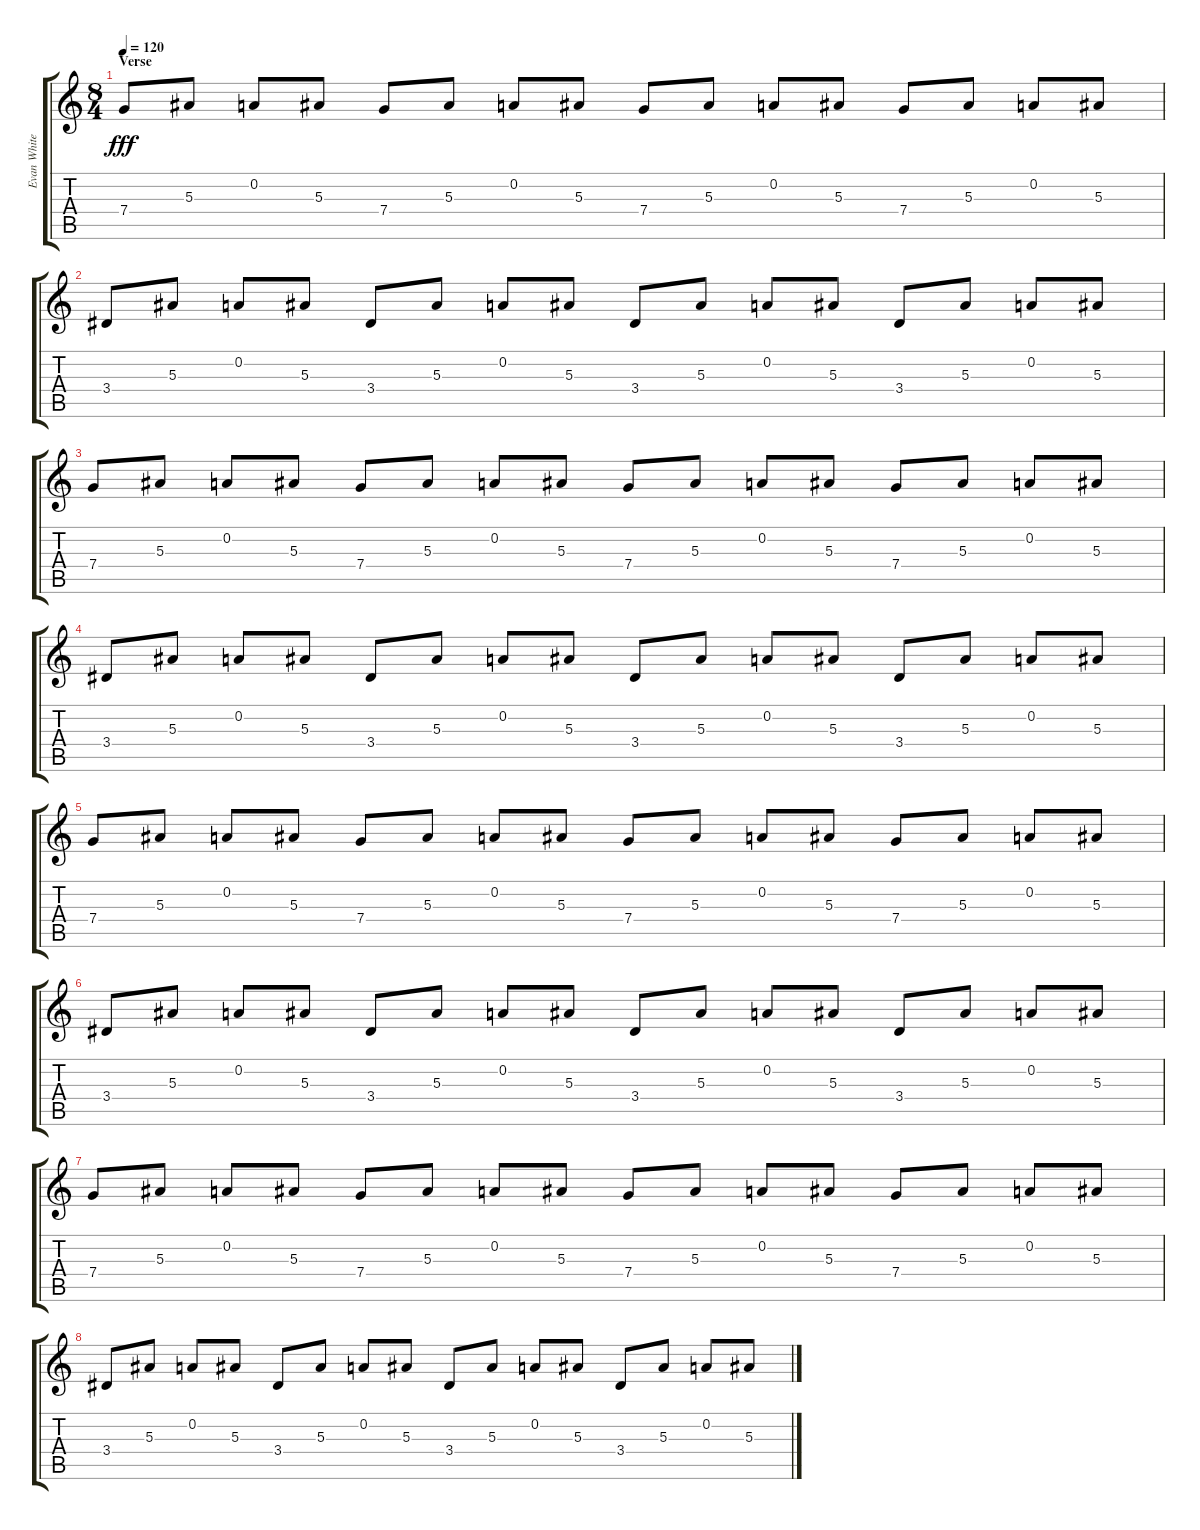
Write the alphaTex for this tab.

\track ("Evan White Gtr.1" "Evan White") {instrument distortionguitar}
\staff {score tabs}
\tuning (D4 A3 F3 C3 G2 C2) {hide}
\ts (8 4)
\section ("" "Verse")
\tempo 120
\clef g2
\ks c
7.4.8{dy fff} 5.3.8 0.2.8 5.3.8 7.4.8 5.3.8 0.2.8 5.3.8 7.4.8 5.3.8 0.2.8 5.3.8 7.4.8 5.3.8 0.2.8 5.3.8 |
3.4.8 5.3.8 0.2.8 5.3.8 3.4.8 5.3.8 0.2.8 5.3.8 3.4.8 5.3.8 0.2.8 5.3.8 3.4.8 5.3.8 0.2.8 5.3.8 |
7.4.8 5.3.8 0.2.8 5.3.8 7.4.8 5.3.8 0.2.8 5.3.8 7.4.8 5.3.8 0.2.8 5.3.8 7.4.8 5.3.8 0.2.8 5.3.8 |
3.4.8 5.3.8 0.2.8 5.3.8 3.4.8 5.3.8 0.2.8 5.3.8 3.4.8 5.3.8 0.2.8 5.3.8 3.4.8 5.3.8 0.2.8 5.3.8 |
7.4.8 5.3.8 0.2.8 5.3.8 7.4.8 5.3.8 0.2.8 5.3.8 7.4.8 5.3.8 0.2.8 5.3.8 7.4.8 5.3.8 0.2.8 5.3.8 |
3.4.8 5.3.8 0.2.8 5.3.8 3.4.8 5.3.8 0.2.8 5.3.8 3.4.8 5.3.8 0.2.8 5.3.8 3.4.8 5.3.8 0.2.8 5.3.8 |
7.4.8 5.3.8 0.2.8 5.3.8 7.4.8 5.3.8 0.2.8 5.3.8 7.4.8 5.3.8 0.2.8 5.3.8 7.4.8 5.3.8 0.2.8 5.3.8 |
3.4.8 5.3.8 0.2.8 5.3.8 3.4.8 5.3.8 0.2.8 5.3.8 3.4.8 5.3.8 0.2.8 5.3.8 3.4.8 5.3.8 0.2.8 5.3.8
